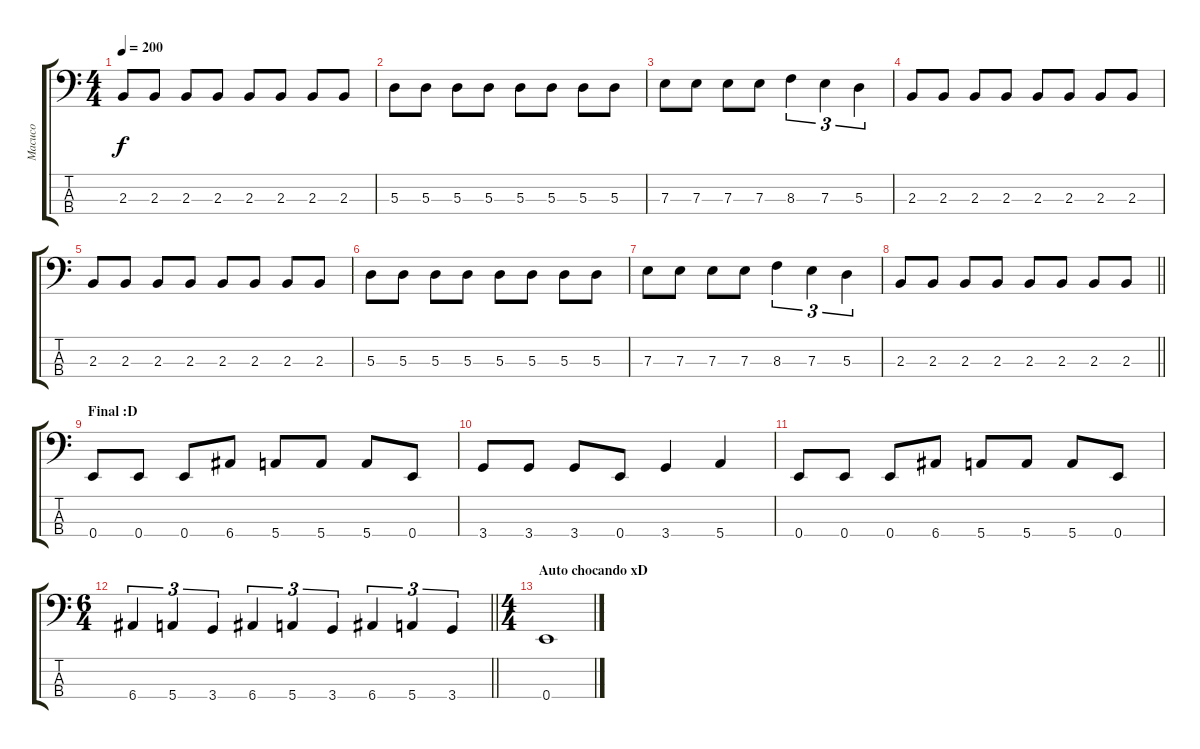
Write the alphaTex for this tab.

\track ("Macuco" "Macuco") {instrument electricbasspick}
\staff {score tabs}
\tuning (G2 D2 A1 E1) {hide}
\ts (4 4)
\tempo 200
\clef f4
\ks c
2.3.8{dy f} 2.3.8 2.3.8 2.3.8 2.3.8 2.3.8 2.3.8 2.3.8 |
5.3.8 5.3.8 5.3.8 5.3.8 5.3.8 5.3.8 5.3.8 5.3.8 |
7.3.8 7.3.8 7.3.8 7.3.8 8.3.4{tu (3 2)} 7.3.4{tu (3 2)} 5.3.4{tu (3 2)} |
2.3.8 2.3.8 2.3.8 2.3.8 2.3.8 2.3.8 2.3.8 2.3.8 |
2.3.8 2.3.8 2.3.8 2.3.8 2.3.8 2.3.8 2.3.8 2.3.8 |
5.3.8 5.3.8 5.3.8 5.3.8 5.3.8 5.3.8 5.3.8 5.3.8 |
7.3.8 7.3.8 7.3.8 7.3.8 8.3.4{tu (3 2)} 7.3.4{tu (3 2)} 5.3.4{tu (3 2)} |
\barLineRight lightlight
2.3.8 2.3.8 2.3.8 2.3.8 2.3.8 2.3.8 2.3.8 2.3.8 |
\section ("" "Final :D")
0.4.8 0.4.8 0.4.8 6.4.8 5.4.8 5.4.8 5.4.8 0.4.8 |
3.4.8 3.4.8 3.4.8 0.4.8 3.4.4 5.4.4 |
0.4.8 0.4.8 0.4.8 6.4.8 5.4.8 5.4.8 5.4.8 0.4.8 |
\ts (6 4)
\barLineRight lightlight
6.4.4{tu (3 2)} 5.4.4{tu (3 2)} 3.4.4{tu (3 2)} 6.4.4{tu (3 2)} 5.4.4{tu (3 2)} 3.4.4{tu (3 2)} 6.4.4{tu (3 2)} 5.4.4{tu (3 2)} 3.4.4{tu (3 2)} |
\ts (4 4)
\section ("" "Auto chocando xD")
0.4.1
